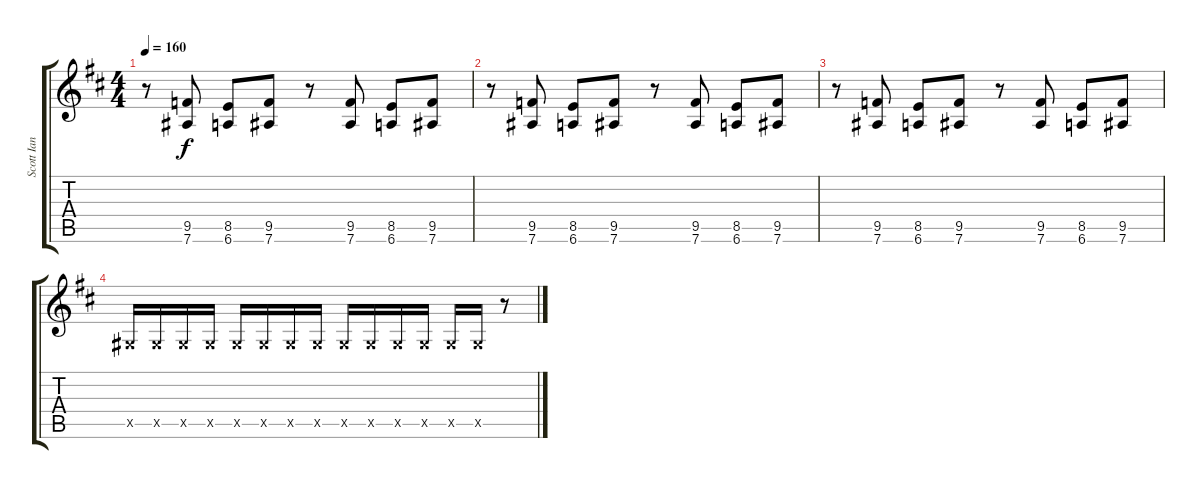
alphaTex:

\track ("Scott Ian Distortion" "Scott Ian ") {instrument distortionguitar}
\staff {score tabs}
\tuning (Eb4 Bb3 Gb3 Db3 Ab2 Eb2) {hide}
\ts (4 4)
\tempo 160
\clef g2
\ks d
r.8{dy f} (9.5 7.6).8 (8.5 6.6).8 (9.5 7.6).8 r.8 (9.5 7.6).8 (8.5 6.6).8 (9.5 7.6).8 |
r.8 (9.5 7.6).8 (8.5 6.6).8 (9.5 7.6).8 r.8 (9.5 7.6).8 (8.5 6.6).8 (9.5 7.6).8 |
r.8 (9.5 7.6).8 (8.5 6.6).8 (9.5 7.6).8 r.8 (9.5 7.6).8 (8.5 6.6).8 (9.5 7.6).8 |
0.5{x}.16 0.5{x}.16 0.5{x}.16 0.5{x}.16 0.5{x}.16 0.5{x}.16 0.5{x}.16 0.5{x}.16 0.5{x}.16 0.5{x}.16 0.5{x}.16 0.5{x}.16 0.5{x}.16 0.5{x}.16 r.8
